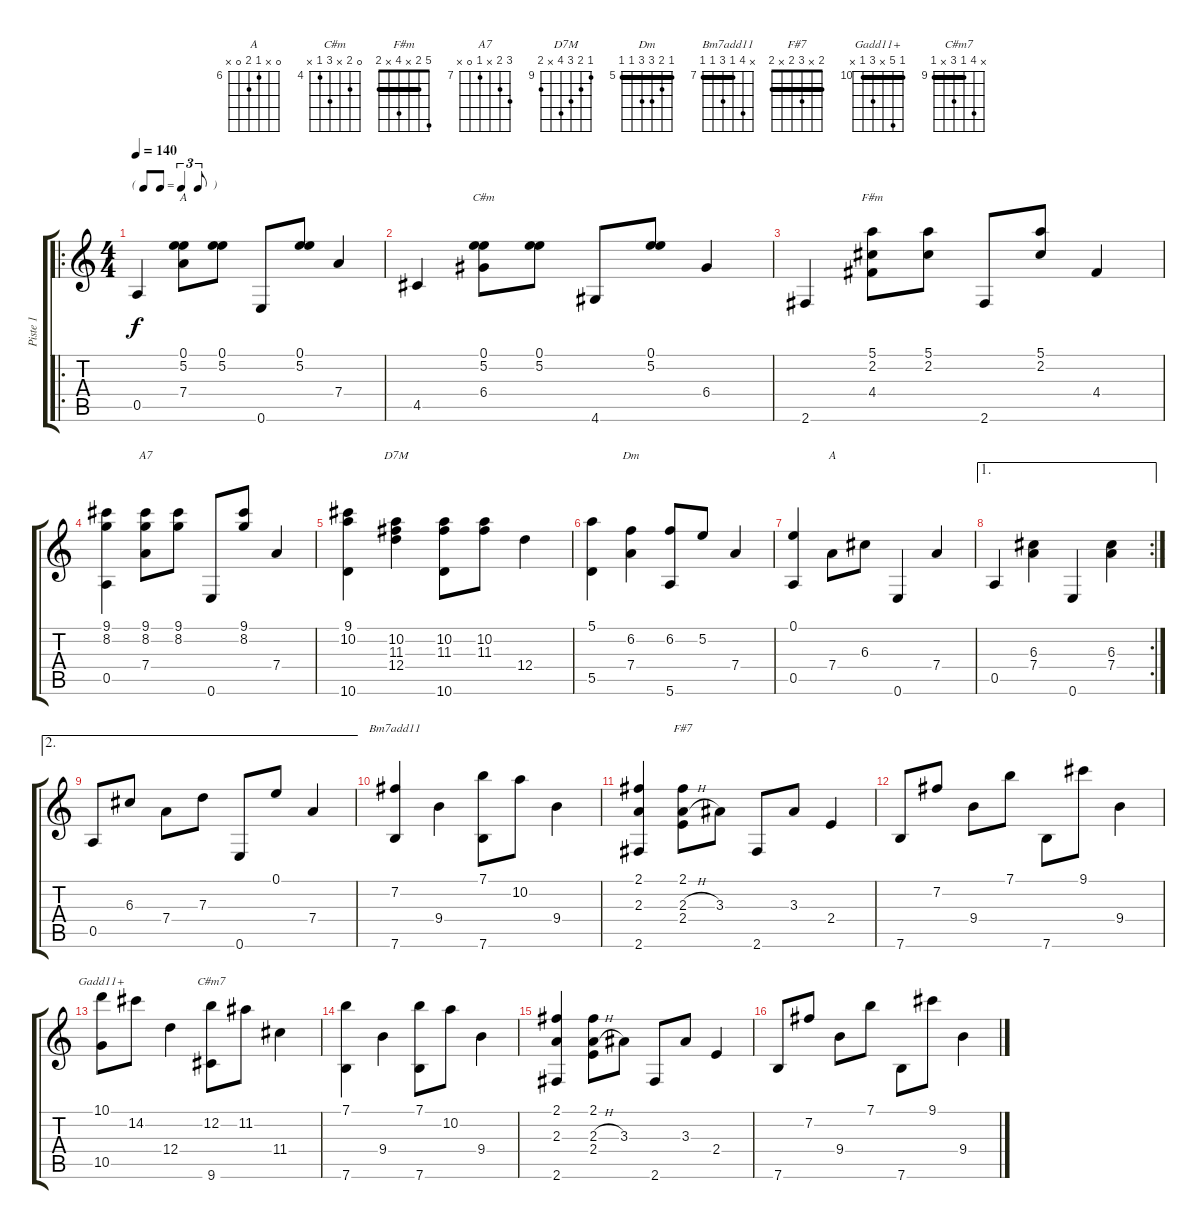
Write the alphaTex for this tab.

\track ("Piste 1" "Piste 1") {instrument acousticguitarsteel}
\staff {score tabs}
\tuning (E4 B3 G3 D3 A2 E2) {hide}
\chord ("A" 0 5 6 7 0 x) {firstfret 5}
\chord ("C#m" 0 5 x 6 4 x) {firstfret 4}
\chord ("F#m" 5 2 x 4 x 2) {barre 2}
\chord ("A7" 9 8 x 7 0 x) {firstfret 7}
\chord ("D7M" 9 10 11 12 x 10) {firstfret 9}
\chord ("Dm" 5 6 7 7 5 5) {firstfret 5 barre 5}
\chord ("A" 0 x 6 7 0 x) {firstfret 6}
\chord ("Bm7add11" x 10 7 9 7 7) {firstfret 7 barre 7}
\chord ("F#7" 2 x 3 2 x 2) {barre 2}
\chord ("Gadd11+" 10 14 x 12 10 x) {firstfret 10 barre 10}
\chord ("C#m7" x 12 9 11 x 9) {firstfret 9 barre 9}
\ro
\ts (4 4)
\tf triplet8th
\tempo 140
\clef g2
\ks c
0.5.4{dy f instrument acousticguitarsteel} (0.1 5.2 7.4).8{ch "A"} (0.1 5.2).8 0.6.8 (0.1 5.2).8 7.4.4 |
4.5.4 (0.1 5.2 6.4).8{ch "C#m"} (0.1 5.2).8 4.6.8 (0.1 5.2).8 6.4.4 |
2.6.4 (5.1 2.2 4.4).8{ch "F#m"} (5.1 2.2).8 2.6.8 (5.1 2.2).8 4.4.4 |
(9.1 8.2 0.5).4 (9.1 8.2 7.4).8{ch "A7"} (9.1 8.2).8 0.6.8 (9.1 8.2).8 7.4.4 |
(9.1 10.2 10.6).4 (10.2 11.3 12.4).4{ch "D7M"} (10.2 11.3 10.6).8 (10.2 11.3).8 12.4.4 |
(5.1 5.5).4 (6.2 7.4).4{ch "Dm"} (6.2 5.6).8 5.2.8 7.4.4 |
(0.1 0.5).4 7.4.8{ch "A"} 6.3.8 0.6.4 7.4.4 |
\ae 1
\rc 2
0.5.4 (6.3 7.4).4 0.6.4 (6.3 7.4).4 |
\ae 2
0.5.8 6.3.8 7.4.8 7.3.8 0.6.8 0.1.8 7.4.4 |
(7.2 7.6).4{ch "Bm7add11"} 9.4.4 (7.1 7.6).8 10.2.8 9.4.4 |
(2.1 2.3 2.6).4 (2.1 2.3{h} 2.4).8{ch "F#7"} 3.3.8 2.6.8 3.3.8 2.4.4 |
7.6.8 7.2.8 9.4.8 7.1.8 7.6.8 9.1.8 9.4.4 |
(10.1 10.5).8{ch "Gadd11+"} 14.2.8 12.4.4 (12.2 9.6).8{ch "C#m7"} 11.2.8 11.4.4 |
(7.1 7.6).4 9.4.4 (7.1 7.6).8 10.2.8 9.4.4 |
(2.1 2.3 2.6).4 (2.1 2.3{h} 2.4).8 3.3.8 2.6.8 3.3.8 2.4.4 |
7.6.8 7.2.8 9.4.8 7.1.8 7.6.8 9.1.8 9.4.4
